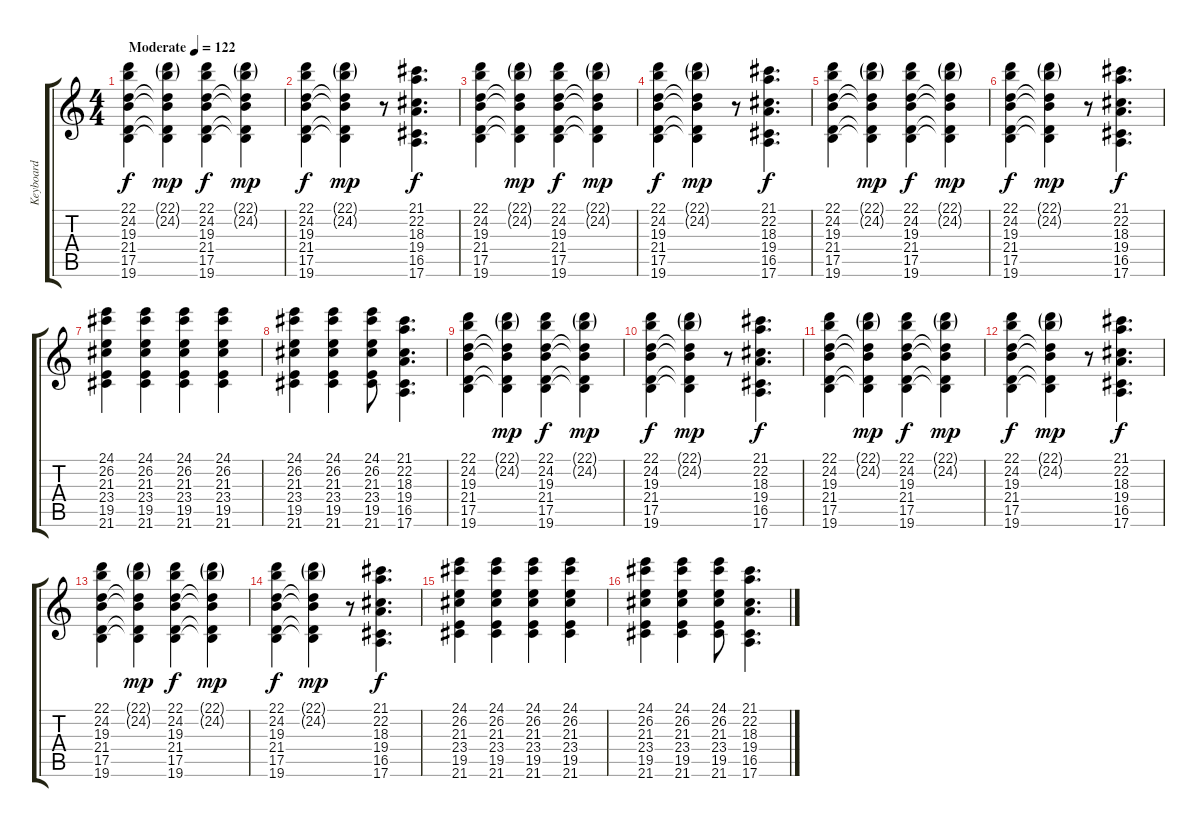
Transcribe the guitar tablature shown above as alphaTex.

\track ("Keyboard" "Keyboard") {instrument synthbrass1}
\staff {score tabs}
\tuning (E4 B3 G3 D3 A2 E2) {hide}
\ts (4 4)
\tempo (122 "Moderate")
\clef g2
\ks c
(22.1 24.2 19.3 21.4 17.5 19.6).4{dy f volume 10 instrument synthbrass1} (22.1{g} 24.2{g} 19.3{t} 21.4{t} 17.5{t} 19.6{t}).4{dy mp} (22.1 24.2 19.3 21.4 17.5 19.6).4{dy f} (22.1{g} 24.2{g} 19.3{t} 21.4{t} 17.5{t} 19.6{t}).4{dy mp} |
(22.1 24.2 19.3 21.4 17.5 19.6).4{dy f} (22.1{g} 24.2{g} 19.3{t} 21.4{t} 17.5{t} 19.6{t}).4{dy mp} r.8 (21.1 22.2 18.3 19.4 16.5 17.6).4{d dy f} |
(22.1 24.2 19.3 21.4 17.5 19.6).4 (22.1{g} 24.2{g} 19.3{t} 21.4{t} 17.5{t} 19.6{t}).4{dy mp} (22.1 24.2 19.3 21.4 17.5 19.6).4{dy f} (22.1{g} 24.2{g} 19.3{t} 21.4{t} 17.5{t} 19.6{t}).4{dy mp} |
(22.1 24.2 19.3 21.4 17.5 19.6).4{dy f} (22.1{g} 24.2{g} 19.3{t} 21.4{t} 17.5{t} 19.6{t}).4{dy mp} r.8 (21.1 22.2 18.3 19.4 16.5 17.6).4{d dy f} |
(22.1 24.2 19.3 21.4 17.5 19.6).4 (22.1{g} 24.2{g} 19.3{t} 21.4{t} 17.5{t} 19.6{t}).4{dy mp} (22.1 24.2 19.3 21.4 17.5 19.6).4{dy f} (22.1{g} 24.2{g} 19.3{t} 21.4{t} 17.5{t} 19.6{t}).4{dy mp} |
(22.1 24.2 19.3 21.4 17.5 19.6).4{dy f} (22.1{g} 24.2{g} 19.3{t} 21.4{t} 17.5{t} 19.6{t}).4{dy mp} r.8 (21.1 22.2 18.3 19.4 16.5 17.6).4{d dy f} |
(24.1 26.2 21.3 23.4 19.5 21.6).4 (24.1 26.2 21.3 23.4 19.5 21.6).4 (24.1 26.2 21.3 23.4 19.5 21.6).4 (24.1 26.2 21.3 23.4 19.5 21.6).4 |
(24.1 26.2 21.3 23.4 19.5 21.6).4 (24.1 26.2 21.3 23.4 19.5 21.6).4 (24.1 26.2 21.3 23.4 19.5 21.6).8 (21.1 22.2 18.3 19.4 16.5 17.6).4{d} |
(22.1 24.2 19.3 21.4 17.5 19.6).4 (22.1{g} 24.2{g} 19.3{t} 21.4{t} 17.5{t} 19.6{t}).4{dy mp} (22.1 24.2 19.3 21.4 17.5 19.6).4{dy f} (22.1{g} 24.2{g} 19.3{t} 21.4{t} 17.5{t} 19.6{t}).4{dy mp} |
(22.1 24.2 19.3 21.4 17.5 19.6).4{dy f} (22.1{g} 24.2{g} 19.3{t} 21.4{t} 17.5{t} 19.6{t}).4{dy mp} r.8 (21.1 22.2 18.3 19.4 16.5 17.6).4{d dy f} |
(22.1 24.2 19.3 21.4 17.5 19.6).4 (22.1{g} 24.2{g} 19.3{t} 21.4{t} 17.5{t} 19.6{t}).4{dy mp} (22.1 24.2 19.3 21.4 17.5 19.6).4{dy f} (22.1{g} 24.2{g} 19.3{t} 21.4{t} 17.5{t} 19.6{t}).4{dy mp} |
(22.1 24.2 19.3 21.4 17.5 19.6).4{dy f} (22.1{g} 24.2{g} 19.3{t} 21.4{t} 17.5{t} 19.6{t}).4{dy mp} r.8 (21.1 22.2 18.3 19.4 16.5 17.6).4{d dy f} |
(22.1 24.2 19.3 21.4 17.5 19.6).4 (22.1{g} 24.2{g} 19.3{t} 21.4{t} 17.5{t} 19.6{t}).4{dy mp} (22.1 24.2 19.3 21.4 17.5 19.6).4{dy f} (22.1{g} 24.2{g} 19.3{t} 21.4{t} 17.5{t} 19.6{t}).4{dy mp} |
(22.1 24.2 19.3 21.4 17.5 19.6).4{dy f} (22.1{g} 24.2{g} 19.3{t} 21.4{t} 17.5{t} 19.6{t}).4{dy mp} r.8 (21.1 22.2 18.3 19.4 16.5 17.6).4{d dy f} |
(24.1 26.2 21.3 23.4 19.5 21.6).4 (24.1 26.2 21.3 23.4 19.5 21.6).4 (24.1 26.2 21.3 23.4 19.5 21.6).4 (24.1 26.2 21.3 23.4 19.5 21.6).4 |
(24.1 26.2 21.3 23.4 19.5 21.6).4 (24.1 26.2 21.3 23.4 19.5 21.6).4 (24.1 26.2 21.3 23.4 19.5 21.6).8 (21.1 22.2 18.3 19.4 16.5 17.6).4{d}
